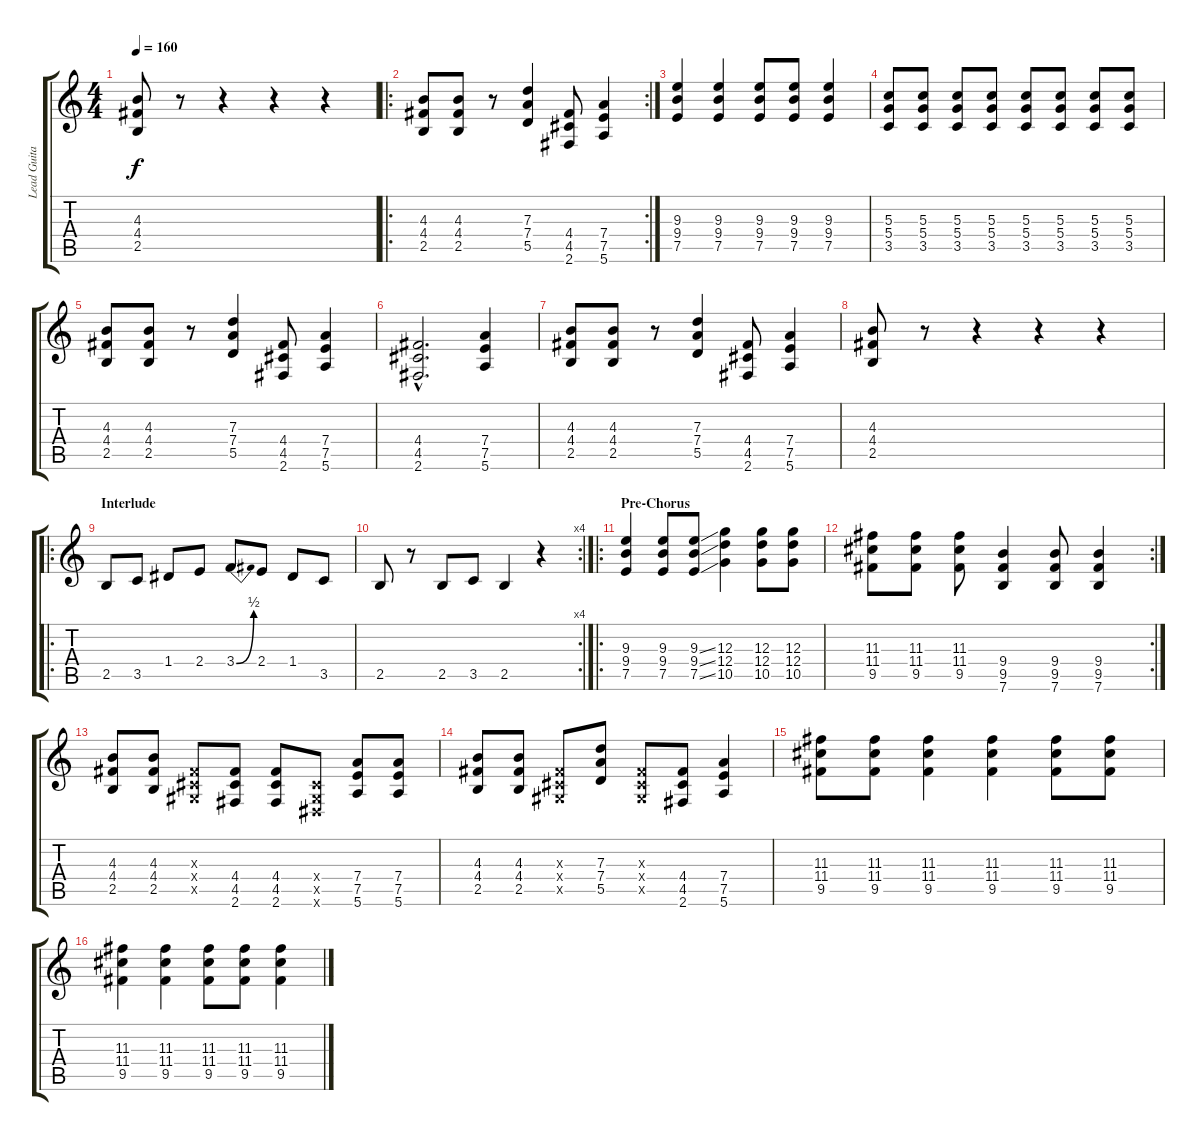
\track ("Lead Guitar (Noodles)" "Lead Guita") {instrument distortionguitar}
\staff {score tabs}
\tuning (E4 B3 G3 D3 A2 E2) {hide}
\ts (4 4)
\tempo 160
\clef g2
\ks c
(4.3 4.4 2.5).8{dy f} r.8 r.4 r.4 r.4 |
\ro
\rc 2
(4.3 4.4 2.5).8 (4.3 4.4 2.5).8 r.8 (7.3 7.4 5.5).4 (4.4 4.5 2.6).8 (7.4 7.5 5.6).4 |
(9.3 9.4 7.5).4 (9.3 9.4 7.5).4 (9.3 9.4 7.5).8 (9.3 9.4 7.5).8 (9.3 9.4 7.5).4 |
(5.3 5.4 3.5).8 (5.3 5.4 3.5).8 (5.3 5.4 3.5).8 (5.3 5.4 3.5).8 (5.3 5.4 3.5).8 (5.3 5.4 3.5).8 (5.3 5.4 3.5).8 (5.3 5.4 3.5).8 |
(4.3 4.4 2.5).8 (4.3 4.4 2.5).8 r.8 (7.3 7.4 5.5).4 (4.4 4.5 2.6).8 (7.4 7.5 5.6).4 |
(4.4{hac} 4.5{hac} 2.6{hac}).2{d} (7.4 7.5 5.6).4 |
(4.3 4.4 2.5).8 (4.3 4.4 2.5).8 r.8 (7.3 7.4 5.5).4 (4.4 4.5 2.6).8 (7.4 7.5 5.6).4 |
(4.3 4.4 2.5).8 r.8 r.4 r.4 r.4 |
\ro
\section ("" "Interlude")
2.5.8 3.5.8 1.4.8 2.4.8 3.4{be (bend 0 0 60 2)}.8 2.4.8 1.4.8 3.5.8 |
\rc 4
2.5.8 r.8 2.5.8 3.5.8 2.5.4 r.4 |
\ro
\section ("" "Pre-Chorus")
(9.3 9.4 7.5).4 (9.3 9.4 7.5).8 (9.3{ss} 9.4{ss} 7.5{ss}).8 (12.3 12.4 10.5).4 (12.3 12.4 10.5).8 (12.3 12.4 10.5).8 |
\rc 2
(11.3 11.4 9.5).8 (11.3 11.4 9.5).8 (11.3 11.4 9.5).8 (9.4 9.5 7.6).4 (9.4 9.5 7.6).8 (9.4 9.5 7.6).4 |
(4.3 4.4 2.5).8 (4.3 4.4 2.5).8 (-1.3{x} -1.4{x} -1.5{x}).8 (4.4 4.5 2.6).8 (4.4 4.5 2.6).8 (-1.4{x} -1.5{x} -1.6{x}).8 (7.4 7.5 5.6).8 (7.4 7.5 5.6).8 |
(4.3 4.4 2.5).8 (4.3 4.4 2.5).8 (-1.3{x} -1.4{x} -1.5{x}).8 (7.3 7.4 5.5).8 (-1.3{x} -1.4{x} -1.5{x}).8 (4.4 4.5 2.6).8 (7.4 7.5 5.6).4 |
(11.3 11.4 9.5).8 (11.3 11.4 9.5).8 (11.3 11.4 9.5).4 (11.3 11.4 9.5).4 (11.3 11.4 9.5).8 (11.3 11.4 9.5).8 |
(11.3 11.4 9.5).4 (11.3 11.4 9.5).4 (11.3 11.4 9.5).8 (11.3 11.4 9.5).8 (11.3 11.4 9.5).4
